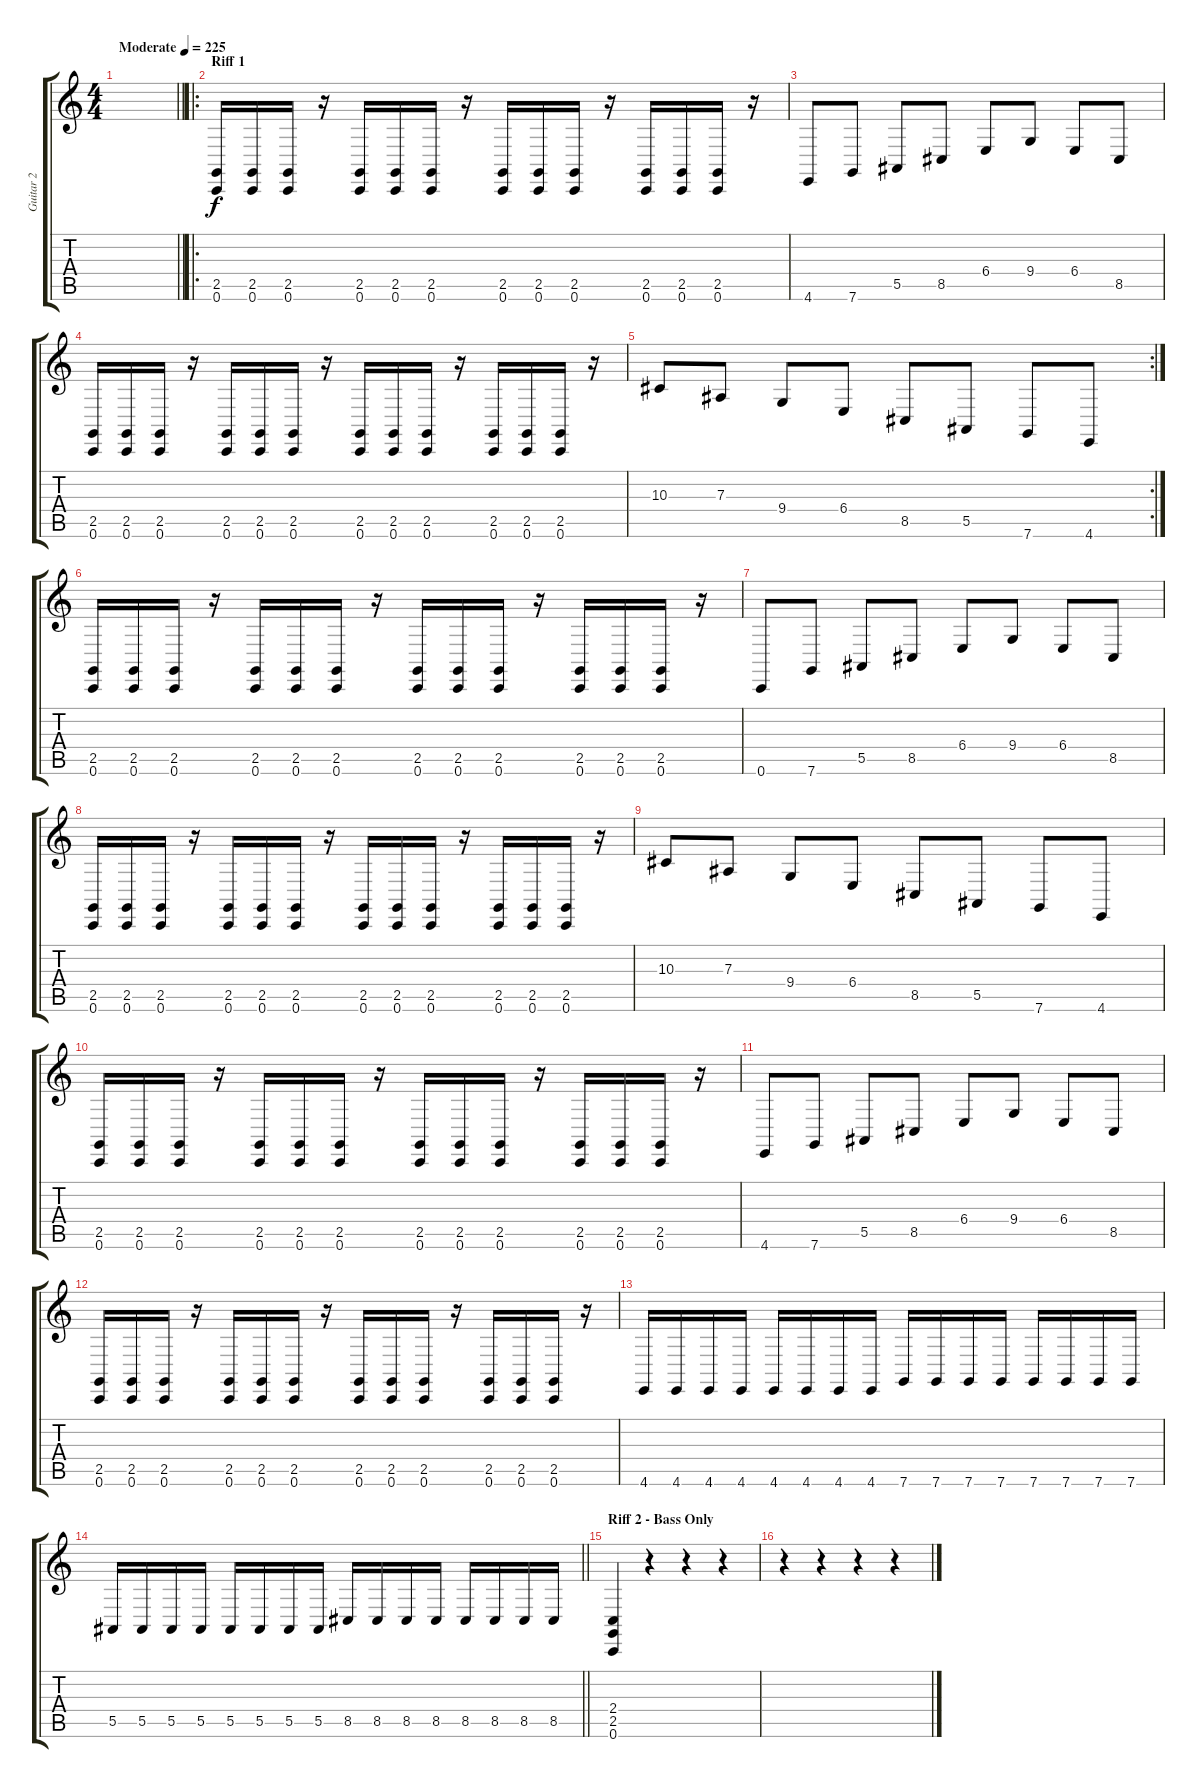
\track ("Guitar 2" "Guitar 2") {instrument electricgrandpiano}
\staff {score tabs}
\tuning (C4 G3 Eb3 Bb2 F2 C2) {hide}
\ts (4 4)
\tempo (225 "Moderate")
\clef g2
\barLineRight lightlight
\ks c
|
\ro
\section ("" "Riff 1")
(2.5 0.6).16 (2.5 0.6).16 (2.5 0.6).16 r.16 (2.5 0.6).16 (2.5 0.6).16 (2.5 0.6).16 r.16 (2.5 0.6).16 (2.5 0.6).16 (2.5 0.6).16 r.16 (2.5 0.6).16 (2.5 0.6).16 (2.5 0.6).16 r.16 |
4.6.8 7.6.8 5.5.8 8.5.8 6.4.8 9.4.8 6.4.8 8.5.8 |
(2.5 0.6).16 (2.5 0.6).16 (2.5 0.6).16 r.16 (2.5 0.6).16 (2.5 0.6).16 (2.5 0.6).16 r.16 (2.5 0.6).16 (2.5 0.6).16 (2.5 0.6).16 r.16 (2.5 0.6).16 (2.5 0.6).16 (2.5 0.6).16 r.16 |
\rc 2
10.3.8 7.3.8 9.4.8 6.4.8 8.5.8 5.5.8 7.6.8 4.6.8 |
(2.5 0.6).16 (2.5 0.6).16 (2.5 0.6).16 r.16 (2.5 0.6).16 (2.5 0.6).16 (2.5 0.6).16 r.16 (2.5 0.6).16 (2.5 0.6).16 (2.5 0.6).16 r.16 (2.5 0.6).16 (2.5 0.6).16 (2.5 0.6).16 r.16 |
0.6.8 7.6.8 5.5.8 8.5.8 6.4.8 9.4.8 6.4.8 8.5.8 |
(2.5 0.6).16 (2.5 0.6).16 (2.5 0.6).16 r.16 (2.5 0.6).16 (2.5 0.6).16 (2.5 0.6).16 r.16 (2.5 0.6).16 (2.5 0.6).16 (2.5 0.6).16 r.16 (2.5 0.6).16 (2.5 0.6).16 (2.5 0.6).16 r.16 |
10.3.8 7.3.8 9.4.8 6.4.8 8.5.8 5.5.8 7.6.8 4.6.8 |
(2.5 0.6).16 (2.5 0.6).16 (2.5 0.6).16 r.16 (2.5 0.6).16 (2.5 0.6).16 (2.5 0.6).16 r.16 (2.5 0.6).16 (2.5 0.6).16 (2.5 0.6).16 r.16 (2.5 0.6).16 (2.5 0.6).16 (2.5 0.6).16 r.16 |
4.6.8 7.6.8 5.5.8 8.5.8 6.4.8 9.4.8 6.4.8 8.5.8 |
(2.5 0.6).16 (2.5 0.6).16 (2.5 0.6).16 r.16 (2.5 0.6).16 (2.5 0.6).16 (2.5 0.6).16 r.16 (2.5 0.6).16 (2.5 0.6).16 (2.5 0.6).16 r.16 (2.5 0.6).16 (2.5 0.6).16 (2.5 0.6).16 r.16 |
4.6.16 4.6.16 4.6.16 4.6.16 4.6.16 4.6.16 4.6.16 4.6.16 7.6.16 7.6.16 7.6.16 7.6.16 7.6.16 7.6.16 7.6.16 7.6.16 |
\barLineRight lightlight
5.5.16 5.5.16 5.5.16 5.5.16 5.5.16 5.5.16 5.5.16 5.5.16 8.5.16 8.5.16 8.5.16 8.5.16 8.5.16 8.5.16 8.5.16 8.5.16 |
\section ("" "Riff 2 - Bass Only")
(2.4 2.5 0.6).4 r.4 r.4 r.4 |
r.4 r.4 r.4 r.4
